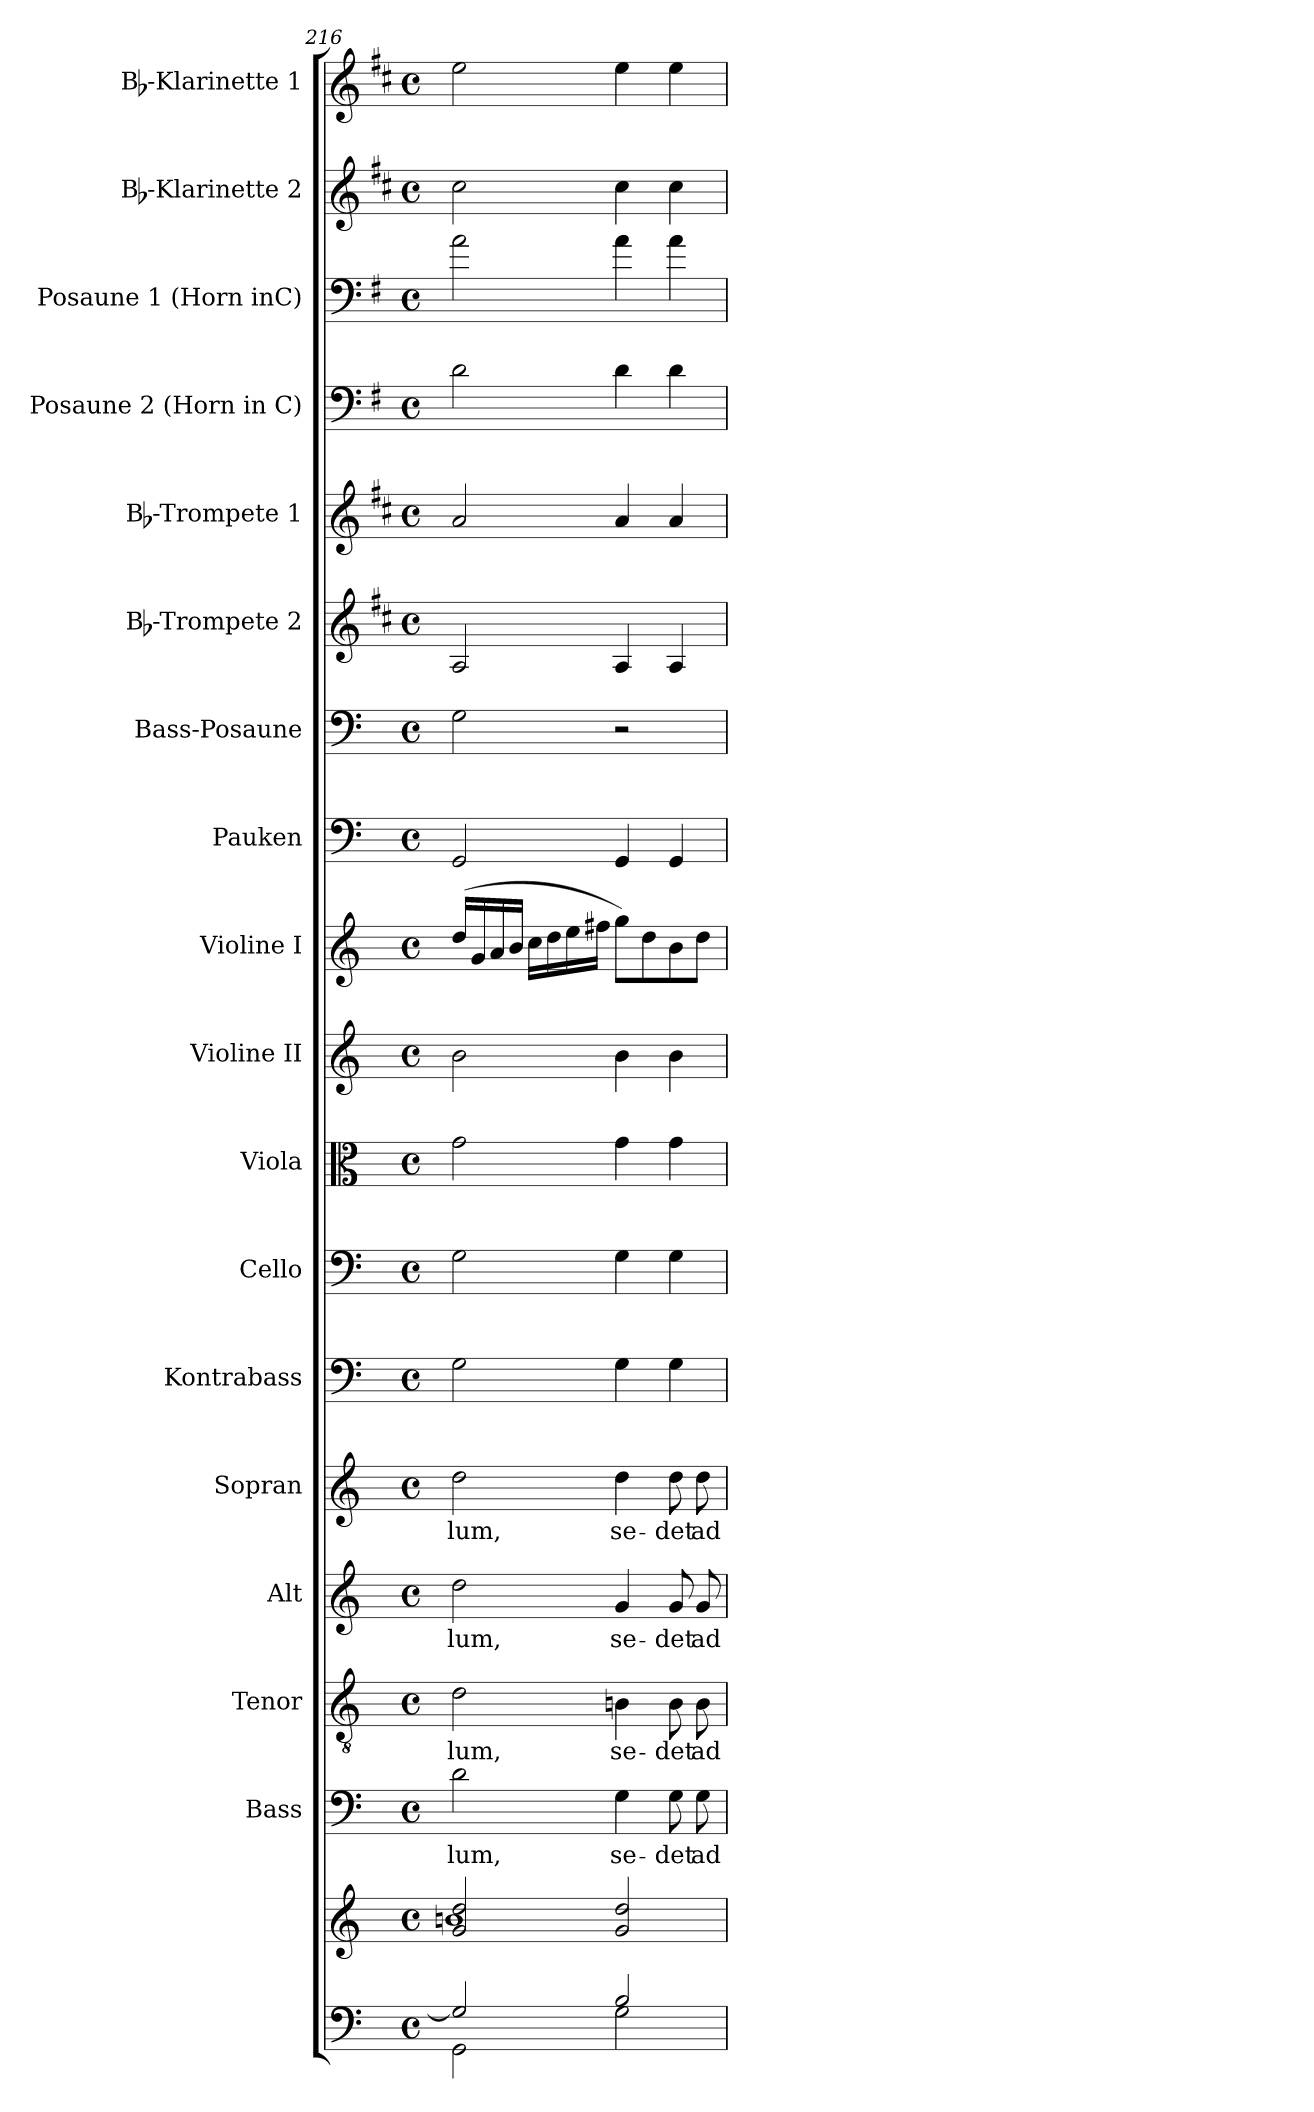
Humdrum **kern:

**kern	**kern	**kern	**text	**kern	**text	**kern	**text	**kern	**text	**kern	**kern	**kern	**kern	**kern	**kern	**kern	**kern	**kern	**kern	**kern	**kern	**kern
*part18	*part18	*part17	*part17	*part16	*part16	*part15	*part15	*part14	*part14	*part13	*part12	*part11	*part10	*part9	*part8	*part7	*part6	*part5	*part4	*part3	*part2	*part1
*staff19	*staff18	*staff17	*staff17	*staff16	*staff16	*staff15	*staff15	*staff14	*staff14	*staff13	*staff12	*staff11	*staff10	*staff9	*staff8	*staff7	*staff6	*staff5	*staff4	*staff3	*staff2	*staff1
*	*	*I"Bass	*	*I"Tenor	*	*I"Alt	*	*I"Sopran	*	*I"Kontrabass	*I"Cello	*I"Viola	*I"Violine II	*I"Violine I	*I"Pauken	*I"Bass-Posaune	*I"Bb-Trompete 2	*I"Bb-Trompete 1	*I"Posaune 2 (Horn in C)	*I"Posaune 1 (Horn inC)	*I"Bb-Klarinette 2	*I"Bb-Klarinette 1
*	*	*I'B.	*	*I'T.	*	*I'A.	*	*I'S.	*	*I'Kb.	*	*I'Vla.	*I'Vl. II	*I'Vl. I	*I'Pk.	*I'B-Pos.	*I'Bb Trp. 2	*I'Bb Trp. 1	*I'Pos. 2	*I'Pos. 1	*I'Bb Kl. 2	*I'Bb Kl. 1
*clefF4	*clefG2	*clefF4	*	*clefGv2	*	*clefG2	*	*clefG2	*	*clefF4	*clefF4	*clefC3	*clefG2	*clefG2	*clefF4	*clefF4	*clefG2	*clefG2	*clefF4	*clefF4	*clefG2	*clefG2
*	*	*	*	*	*	*	*	*	*	*ITrd7c12	*	*	*	*	*	*	*ITrd1c2	*ITrd1c2	*ITrd4c7	*ITrd4c7	*ITrd1c2	*ITrd1c2
*k[]	*k[]	*k[]	*	*k[]	*	*k[]	*	*k[]	*	*k[]	*k[]	*k[]	*k[]	*k[]	*k[]	*k[]	*k[]	*k[]	*k[]	*k[]	*k[]	*k[]
*C:	*C:	*C:	*	*C:	*	*C:	*	*C:	*	*C:	*C:	*C:	*C:	*C:	*C:	*C:	*C:	*C:	*C:	*C:	*C:	*C:
*M4/4	*M4/4	*M4/4	*	*M4/4	*	*M4/4	*	*M4/4	*	*M4/4	*M4/4	*M4/4	*M4/4	*M4/4	*M4/4	*M4/4	*M4/4	*M4/4	*M4/4	*M4/4	*M4/4	*M4/4
*met(c)	*met(c)	*met(c)	*	*met(c)	*	*met(c)	*	*met(c)	*	*met(c)	*met(c)	*met(c)	*met(c)	*met(c)	*met(c)	*met(c)	*met(c)	*met(c)	*met(c)	*met(c)	*met(c)	*met(c)
=216	=216	=216	=216	=216	=216	=216	=216	=216	=216	=216	=216	=216	=216	=216	=216	=216	=216	=216	=216	=216	=216	=216
*^	*^	*	*	*	*	*	*	*	*	*	*	*	*	*	*	*	*	*	*	*	*	*
!	!	!	!	!	!LO:LY:b	!	!LO:LY:b	!	!LO:LY:b	!	!LO:LY:b	!	!	!	!	!	!	!	!	!	!	!	!	!
2G/]	2GG\	2g/ 2dd/	1bn	2d\	-lum,	2d\	-lum,	2dd\	-lum,	2dd\	-lum,	2GG\	2G\	2g\	2b\	(>16dd/LL	2GG/	2G\	2G/	2g/	2G\	2d\	2b\	2dd\
.	.	.	.	.	.	.	.	.	.	.	.	.	.	.	.	16g/	.	.	.	.	.	.	.	.
.	.	.	.	.	.	.	.	.	.	.	.	.	.	.	.	16a/	.	.	.	.	.	.	.	.
.	.	.	.	.	.	.	.	.	.	.	.	.	.	.	.	16b/JJ	.	.	.	.	.	.	.	.
.	.	.	.	.	.	.	.	.	.	.	.	.	.	.	.	16cc\LL	.	.	.	.	.	.	.	.
.	.	.	.	.	.	.	.	.	.	.	.	.	.	.	.	16dd\	.	.	.	.	.	.	.	.
.	.	.	.	.	.	.	.	.	.	.	.	.	.	.	.	16ee\	.	.	.	.	.	.	.	.
.	.	.	.	.	.	.	.	.	.	.	.	.	.	.	.	16ff#X\JJ	.	.	.	.	.	.	.	.
!	!	!	!	!	!LO:LY:b	!	!LO:LY:b	!	!LO:LY:b	!	!LO:LY:b	!	!	!	!	!	!	!	!	!	!	!	!	!
2B/	2G\	2g/ 2dd/	.	4G\	se-	4Bn\	se-	4g/	se-	4dd\	se-	4GG\	4G\	4g\	4b\	8gg\L)	4GG/	2r	4G/	4g/	4G\	4d\	4b\	4dd\
.	.	.	.	.	.	.	.	.	.	.	.	.	.	.	.	8dd\	.	.	.	.	.	.	.	.
!	!	!	!	!	!LO:LY:b	!	!LO:LY:b	!	!LO:LY:b	!	!LO:LY:b	!	!	!	!	!	!	!	!	!	!	!	!	!
.	.	.	.	8G\	-det	8B\	-det	8g/	-det	8dd\	-det	4GG\	4G\	4g\	4b\	8b\	4GG/	.	4G/	4g/	4G\	4d\	4b\	4dd\
!	!	!	!	!	!LO:LY:b	!	!LO:LY:b	!	!LO:LY:b	!	!LO:LY:b	!	!	!	!	!	!	!	!	!	!	!	!	!
.	.	.	.	8G\	ad	8B\	ad	8g/	ad	8dd\	ad	.	.	.	.	8dd\J	.	.	.	.	.	.	.	.
*v	*v	*	*	*	*	*	*	*	*	*	*	*	*	*	*	*	*	*	*	*	*	*	*	*
*	*v	*v	*	*	*	*	*	*	*	*	*	*	*	*	*	*	*	*	*	*	*	*	*
=	=	=	=	=	=	=	=	=	=	=	=	=	=	=	=	=	=	=	=	=	=	=
*-	*-	*-	*-	*-	*-	*-	*-	*-	*-	*-	*-	*-	*-	*-	*-	*-	*-	*-	*-	*-	*-	*-
